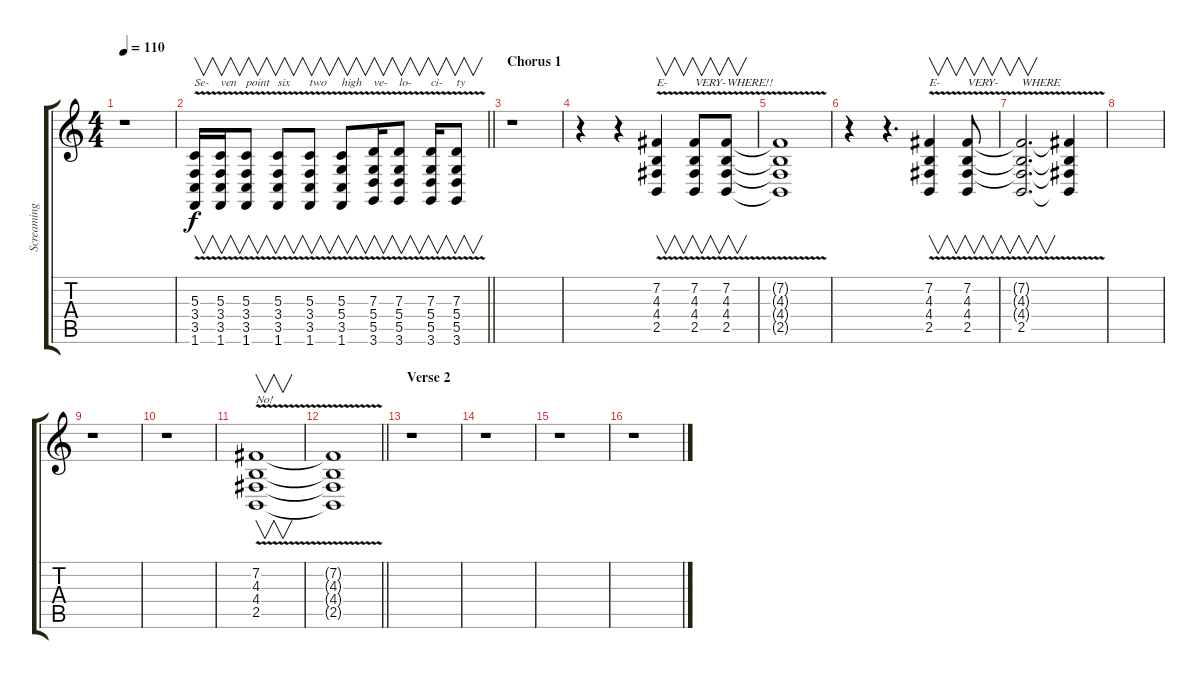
\track ("Screaming" "Screaming") {instrument sopranosax}
\staff {score tabs}
\tuning (E4 B3 G3 D3 A2 E2) {hide}
\ts (4 4)
\tempo 110
\clef g2
\ks c
r.1{dy f} |
\barLineRight lightlight
(5.3{v} 3.4{v} 3.5 1.6{v}).16{v txt "Se-"} (5.3{v} 3.4{v} 3.5{v} 1.6{v}).16{v txt "ven"} (5.3{v} 3.4{v} 3.5{v} 1.6{v}).8{v txt "point"} (5.3{v} 3.4{v} 3.5{v} 1.6{v}).8{v txt "six"} (5.3{v} 3.4{v} 3.5{v} 1.6{v}).8{v txt "two"} (5.3{v} 5.4{v} 3.5{v} 1.6{v}).8{v txt "high"} (7.3{v} 5.4{v} 5.5{v} 3.6{v}).16{v txt "ve-"} (7.3{v} 5.4{v} 5.5{v} 3.6{v}).8{v txt "lo-"} (7.3{v} 5.4{v} 5.5{v} 3.6{v}).16{v txt "ci-"} (7.3{v} 5.4{v} 5.5{v} 3.6{v}).8{v txt "ty"} |
\section ("" "Chorus 1")
r.1 |
r.4 r.4 (7.2 4.3 4.4{v} 2.5).4{v txt "E-" volume 8} (7.2 4.3 4.4{v} 2.5).8{v txt "VERY-"} (7.2 4.3 4.4{v} 2.5).8{v txt "WHERE!!"} |
(7.2{t} 4.3{t} 4.4{t} 2.5{t}).1 |
r.4 r.4{d} (7.2 4.3 4.4{v} 2.5).4{v txt "E-" volume 8} (7.2 4.3 4.4{v} 2.5).8{v txt "VERY-"} |
(7.2{t} 4.3{t} 4.4{v t} 2.5).2{v d txt "WHERE"} (7.2{t} 4.3{t} 4.4{t} 2.5{t}).4 |
|
r.1 |
r.1 |
(7.2 4.3 4.4{v} 2.5).1{v txt "No!" volume 8} |
\barLineRight lightlight
(7.2{t} 4.3{t} 4.4{t} 2.5{t}).1 |
\section ("" "Verse 2")
r.1 |
r.1 |
r.1 |
r.1
